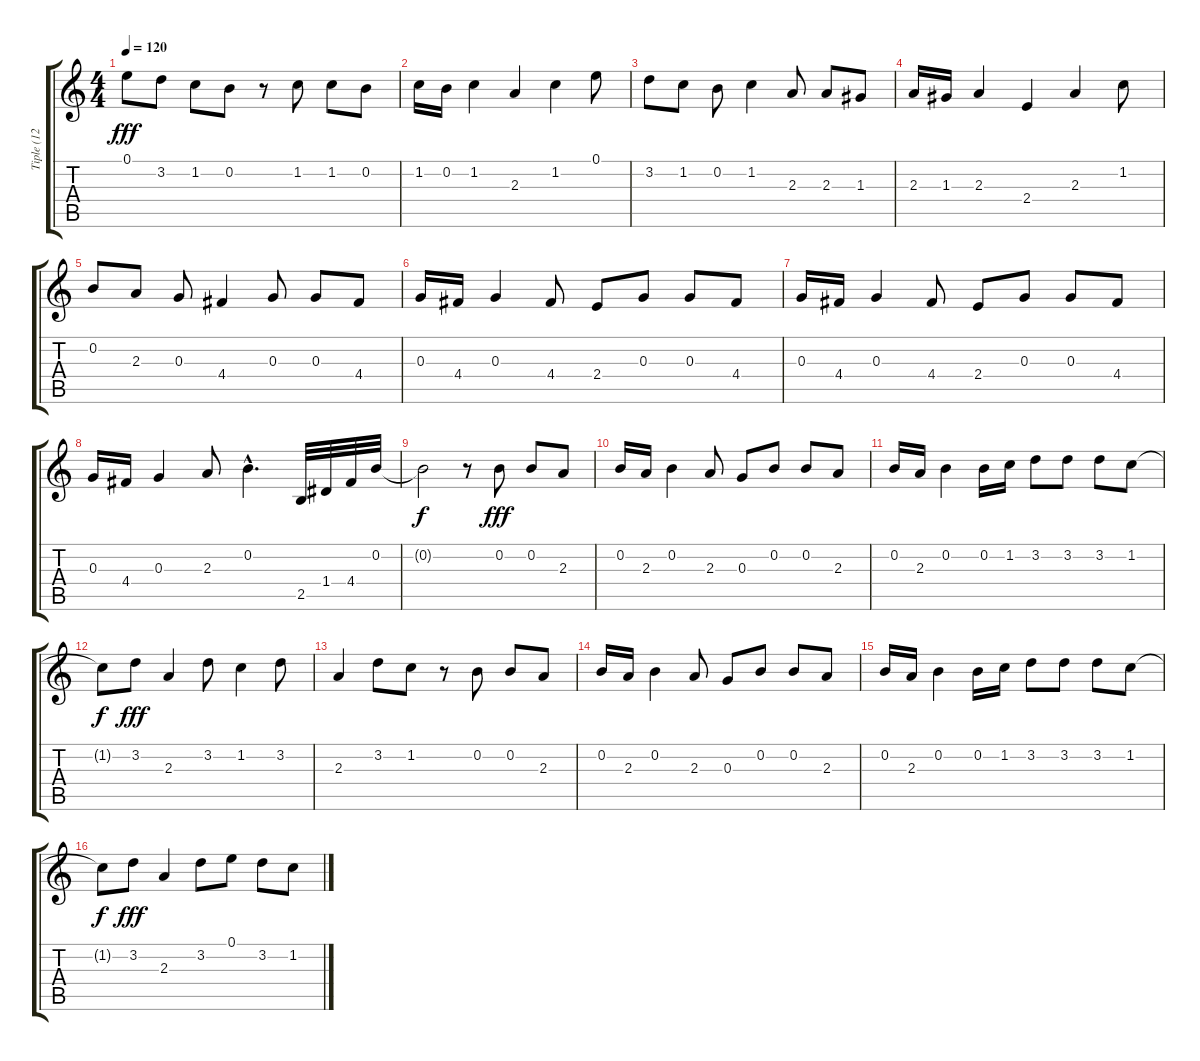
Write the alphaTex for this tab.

\track ("Tiple (12 string Guitar)" "Tiple (12 ") {instrument acousticguitarsteel}
\staff {score tabs}
\tuning (E4 B3 G3 D3 A2 E2) {hide}
\ts (4 4)
\tempo 120
\clef g2
\ks c
0.1.8{dy fff} 3.2.8 1.2.8 0.2.8 r.8 1.2.8 1.2.8 0.2.8 |
1.2.16 0.2.16 1.2.4 2.3.4 1.2.4 0.1.8 |
3.2.8 1.2.8 0.2.8 1.2.4 2.3.8 2.3.8 1.3.8 |
2.3.16 1.3.16 2.3.4 2.4.4 2.3.4 1.2.8 |
0.2.8 2.3.8 0.3.8 4.4.4 0.3.8 0.3.8 4.4.8 |
0.3.16 4.4.16 0.3.4 4.4.8 2.4.8 0.3.8 0.3.8 4.4.8 |
0.3.16 4.4.16 0.3.4 4.4.8 2.4.8 0.3.8 0.3.8 4.4.8 |
0.3.16 4.4.16 0.3.4 2.3.8 0.2{hac}.4{d} 2.5.32 1.4.32 4.4.32 0.2.32 |
0.2{t}.2{dy f} r.8 0.2.8{dy fff} 0.2.8 2.3.8 |
0.2.16 2.3.16 0.2.4 2.3.8 0.3.8 0.2.8 0.2.8 2.3.8 |
0.2.16 2.3.16 0.2.4 0.2.16 1.2.16 3.2.8 3.2.8 3.2.8 1.2.8 |
1.2{t}.8{dy f} 3.2.8{dy fff} 2.3.4 3.2.8 1.2.4 3.2.8 |
2.3.4 3.2.8 1.2.8 r.8 0.2.8 0.2.8 2.3.8 |
0.2.16 2.3.16 0.2.4 2.3.8 0.3.8 0.2.8 0.2.8 2.3.8 |
0.2.16 2.3.16 0.2.4 0.2.16 1.2.16 3.2.8 3.2.8 3.2.8 1.2.8 |
1.2{t}.8{dy f} 3.2.8{dy fff} 2.3.4 3.2.8 0.1.8 3.2.8 1.2.8
